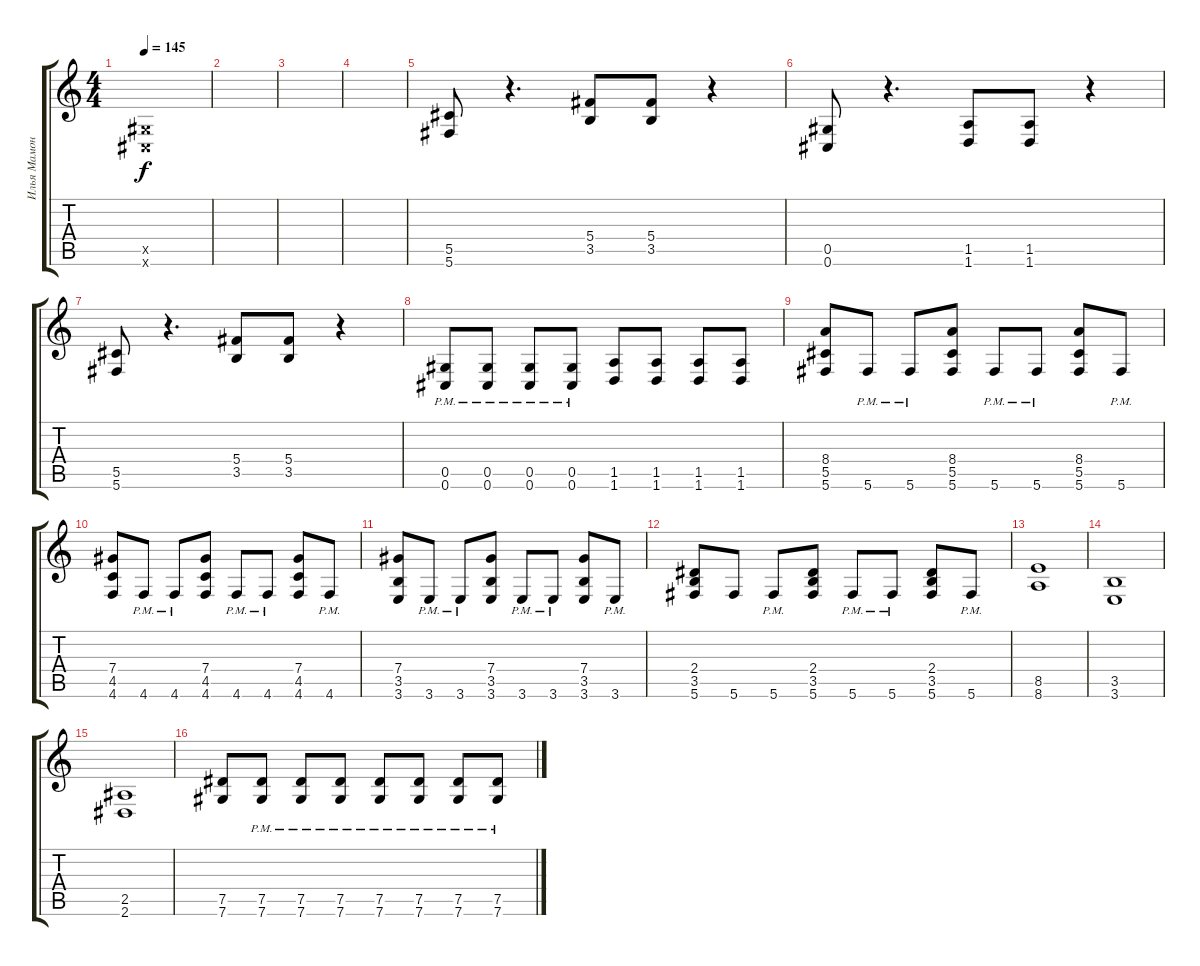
\track ("Илья Мамонтов" "Илья Мамон") {instrument distortionguitar}
\staff {score tabs}
\tuning (Eb4 Bb3 Gb3 Db3 Ab2 Db2) {hide}
\ts (4 4)
\tempo 145
\clef g2
\ks c
(0.5{x} 0.6{x}).1{dy f} |
|
|
|
(5.5 5.6).8 r.4{d} (5.4 3.5).8 (5.4 3.5).8 r.4 |
(0.5 0.6).8 r.4{d} (1.5 1.6).8 (1.5 1.6).8 r.4 |
(5.5 5.6).8 r.4{d} (5.4 3.5).8 (5.4 3.5).8 r.4 |
(0.5{pm} 0.6{pm}).8 (0.5{pm} 0.6{pm}).8 (0.5{pm} 0.6{pm}).8 (0.5{pm} 0.6{pm}).8 (1.5 1.6).8 (1.5 1.6).8 (1.5 1.6).8 (1.5 1.6).8 |
(8.4 5.5 5.6).8 5.6{pm}.8 5.6{pm}.8 (8.4 5.5 5.6).8 5.6{pm}.8 5.6{pm}.8 (8.4 5.5 5.6).8 5.6{pm}.8 |
(7.4 4.5 4.6).8 4.6{pm}.8 4.6{pm}.8 (7.4 4.5 4.6).8 4.6{pm}.8 4.6{pm}.8 (7.4 4.5 4.6).8 4.6{pm}.8 |
(7.4 3.5 3.6).8 3.6{pm}.8 3.6{pm}.8 (7.4 3.5 3.6).8 3.6{pm}.8 3.6{pm}.8 (7.4 3.5 3.6).8 3.6{pm}.8 |
(2.4 3.5 5.6).8 5.6.8 5.6{pm}.8 (2.4 3.5 5.6).8 5.6{pm}.8 5.6{pm}.8 (2.4 3.5 5.6).8 5.6{pm}.8 |
(8.5 8.6).1 |
(3.5 3.6).1 |
(2.5 2.6).1 |
(7.5 7.6).8 (7.5{pm} 7.6{pm}).8 (7.5{pm} 7.6{pm}).8 (7.5{pm} 7.6{pm}).8 (7.5{pm} 7.6{pm}).8 (7.5{pm} 7.6{pm}).8 (7.5{pm} 7.6{pm}).8 (7.5{pm} 7.6{pm}).8
